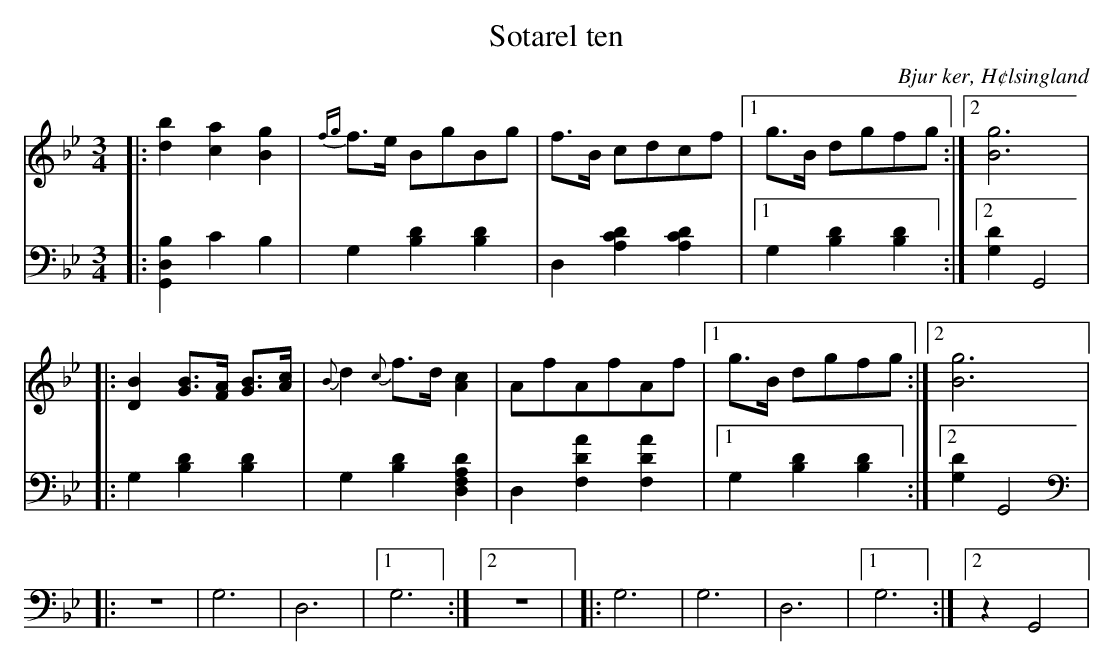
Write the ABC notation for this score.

X:1
T: Sotarel ten
O: Bjur ker, H¢lsingland
M: 3/4
L: 1/8
K: Bb
V:1
V:2
V:3 merge
V:1
|:[d2b2] [c2a2] [B2g2]|{fg}f>e BgBg|f>B cdcf |1g>B dgfg :|2 [B6g6]|
|:[D2B2] [GB]>[FA] [GB]>[Ac]|{B}d2 {c}f>d [A2c2]|AfAfAf |1g>B dgfg :|2 [B6g6]|
V:2 clef=bass
|:[G,,2 D,2B,2] C2 B,2|G,2 [B,2 D2] [B,2 D2]|D,2 [A,2 C2 D2] [A,2 C2 D2]|1G,2 [B,2 D2] [B,2 D2]:|2 [G,2D2] G,,4|
|:G,2 [B,2 D2] [B,2 D2]|G,2 [B,2 D2] [D,2 F,2A,2D2]|D,2 [F,2 A2 D2] [F,2 A2 D2]|1 G,2 [B,2 D2] [B,2 D2] :|2 [G,2D2] G,,4|
V:2 clef=bass
|:z6|G,6|D,6|1G,6:|2 z6|
|:G,6|G,6|D,6|1 G,6 :|2 z2 G,,4|
